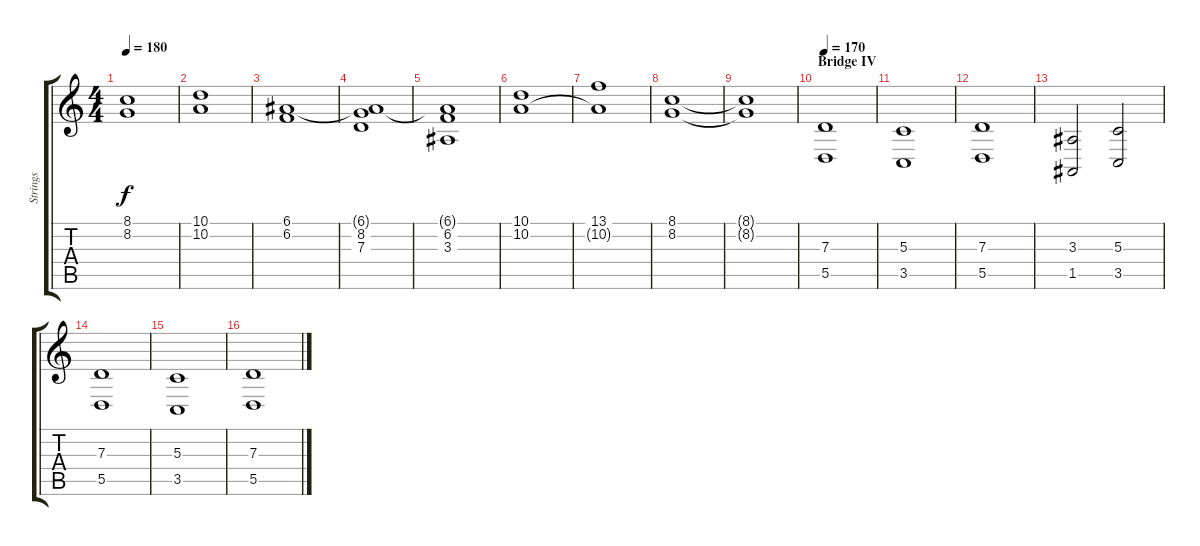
\track ("Strings" "Strings") {instrument synthstrings2}
\staff {score tabs}
\tuning (E4 B3 G3 D3 A2 E2) {hide}
\ts (4 4)
\tempo 180
\clef g2
\ks c
(8.1{t} 8.2{t}).1{dy f} |
(10.1 10.2).1 |
(6.1 6.2).1 |
(6.1{t} 8.2 7.3).1 |
(6.1{t} 6.2 3.3).1 |
(10.1 10.2).1 |
(13.1 10.2{t}).1 |
(8.1 8.2).1 |
(8.1{t} 8.2{t}).1 |
\section ("" "Bridge IV")
\tempo 170
(7.3 5.5).1 |
(5.3 3.5).1 |
(7.3 5.5).1 |
(3.3 1.5).2 (5.3 3.5).2 |
(7.3 5.5).1 |
(5.3 3.5).1 |
(7.3 5.5).1
